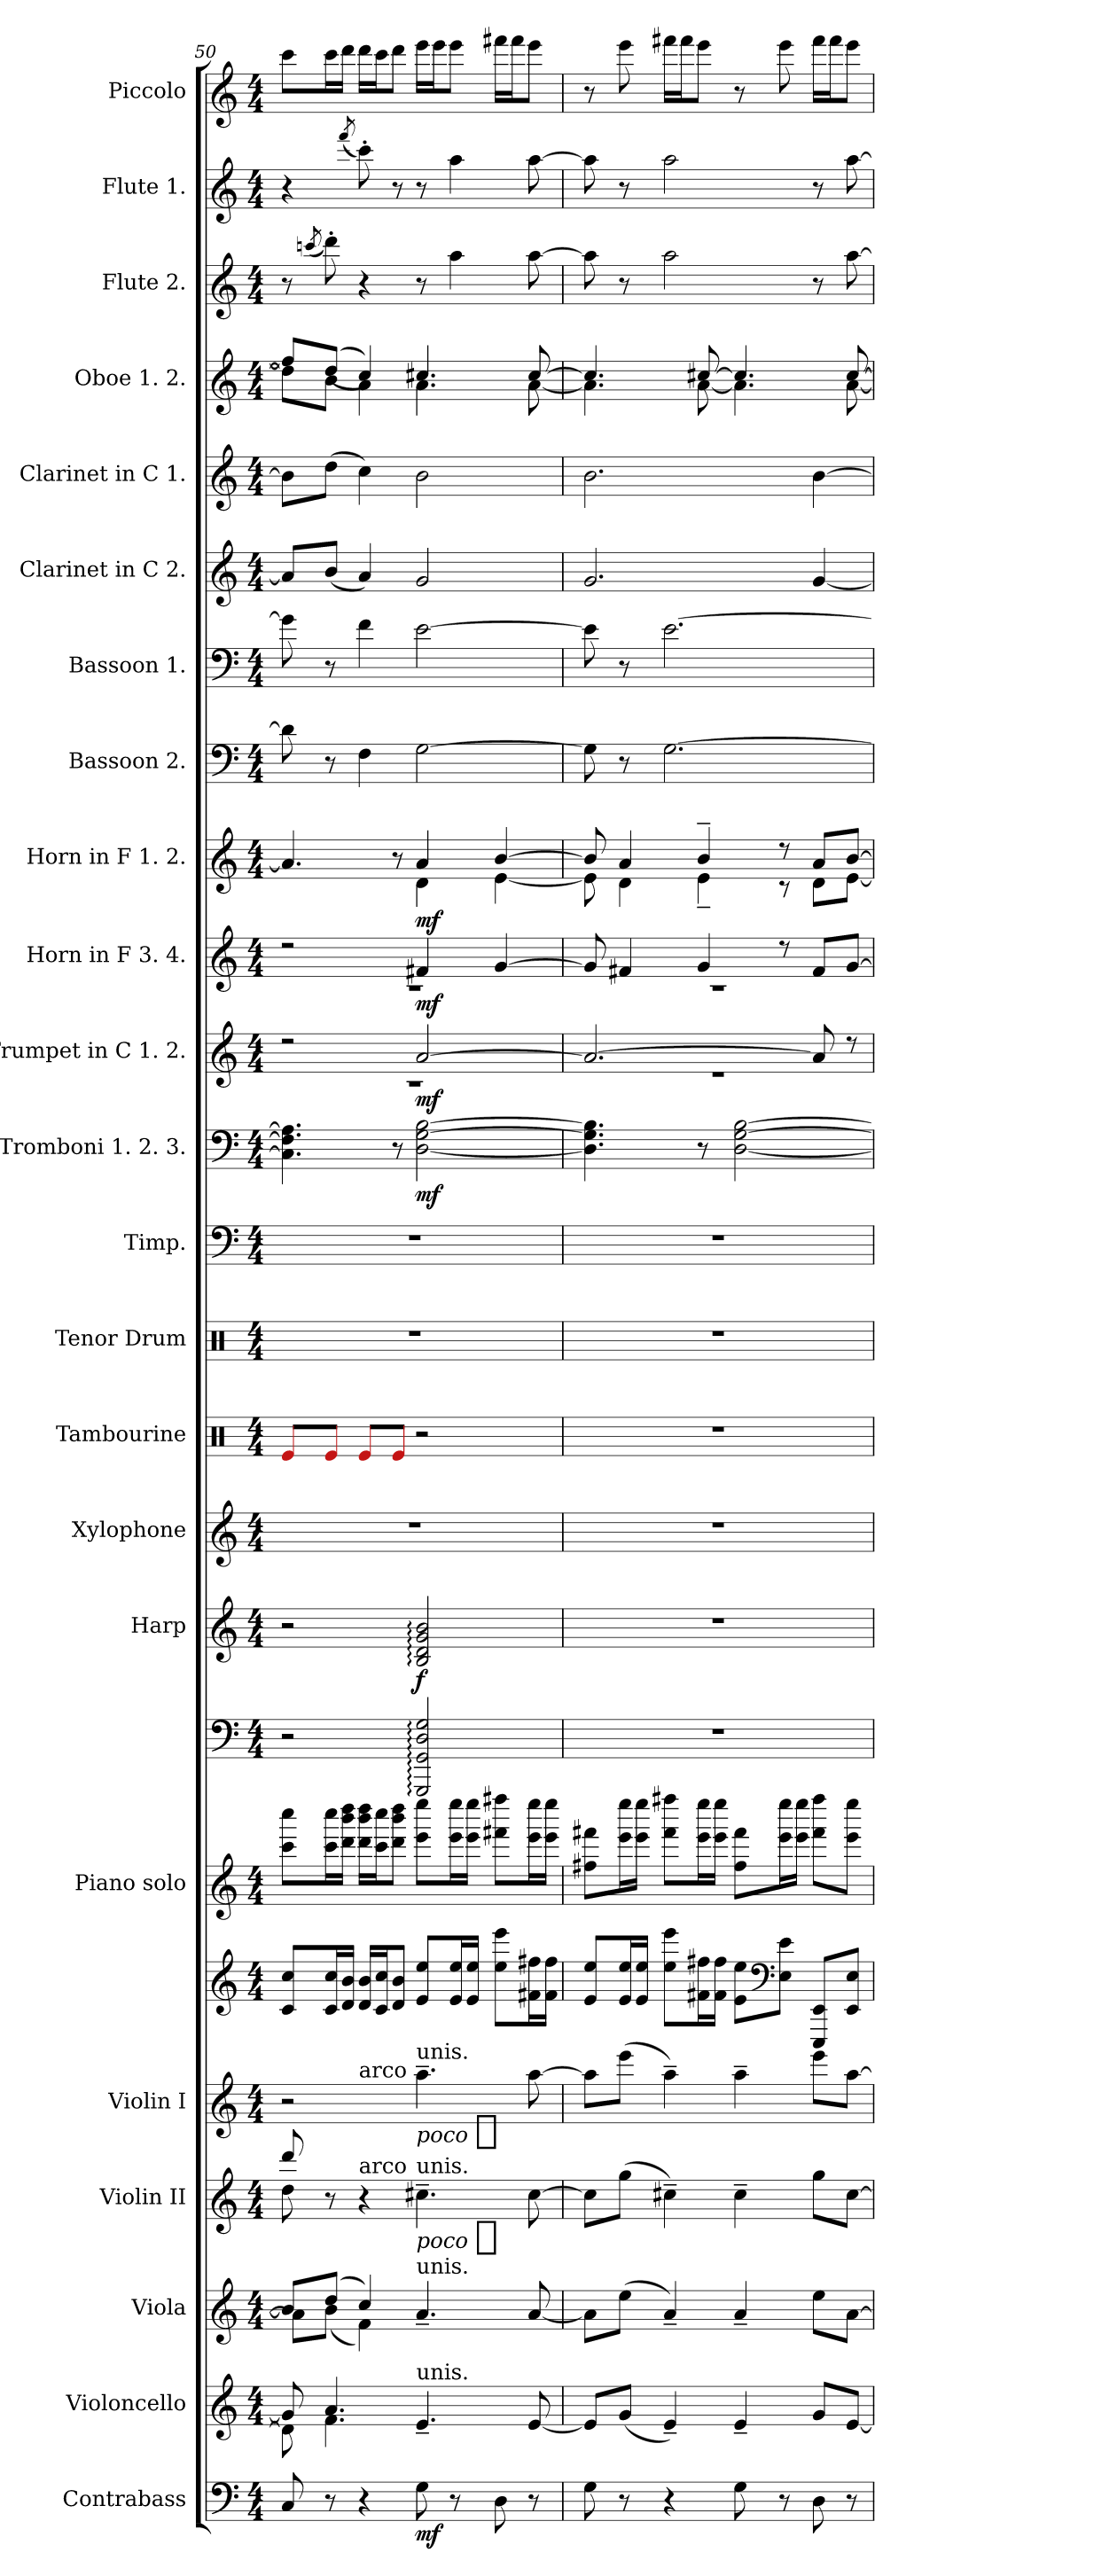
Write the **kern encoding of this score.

**kern	**dynam	**kern	**kern	**kern	**dynam	**kern	**dynam	**kern	**kern	**kern	**kern	**dynam	**kern	**kern	**kern	**kern	**kern	**dynam	**kern	**dynam	**kern	**dynam	**kern	**dynam	**kern	**kern	**kern	**kern	**kern	**kern	**kern	**kern
*part25	*part25	*part24	*part23	*part22	*part22	*part21	*part21	*part20	*part19	*part18	*part17	*part17	*part16	*part15	*part14	*part13	*part12	*part12	*part11	*part11	*part10	*part10	*part9	*part9	*part8	*part7	*part6	*part5	*part4	*part3	*part2	*part1
*staff25	*staff25	*staff24	*staff23	*staff22	*staff22	*staff21	*staff21	*staff20	*staff19	*staff18	*staff17	*staff17	*staff16	*staff15	*staff14	*staff13	*staff12	*staff12	*staff11	*staff11	*staff10	*staff10	*staff9	*staff9	*staff8	*staff7	*staff6	*staff5	*staff4	*staff3	*staff2	*staff1
*I"Contrabass	*	*I"Violoncello	*I"Viola	*I"Violin II	*	*I"Violin I	*	*	*I"Piano solo	*	*I"Harp	*	*I"Xylophone	*I"Tambourine	*I"Tenor Drum	*I"Timp.	*I"Tromboni 1. 2. 3.	*	*I"Trumpet in C 1. 2.	*	*I"Horn in F 3. 4.	*	*I"Horn in F 1. 2.	*	*I"Bassoon 2.	*I"Bassoon 1.	*I"Clarinet in C 2.	*I"Clarinet in C 1.	*I"Oboe 1. 2.	*I"Flute 2.	*I"Flute 1.	*I"Piccolo
*I'Cb.	*	*I'Vc.	*I'Vla.	*I'Vln. II	*	*I'Vln. I	*	*	*I'Pno.	*	*I'Hp.	*	*I'Xyl.	*I'Tbrine.	*I'T.Drum	*I'Timp	*I'Trb.1.2.3.	*	*I'Trp.1.2.	*	*I'Hn.3.4.	*	*I'Hn.1.2.	*	*I'Bsn.2.	*I'Bsn.1.	*I'Cl.2.	*I'Cl.1.	*I'Ob.1.2.	*I'Fl.2.	*I'Fl.1.	*I'Picc.
*clefF4	*	*clefG2	*clefG2	*clefG2	*	*clefG2	*	*clefG2	*clefG2	*clefF4	*clefG2	*	*clefG2	*clefX	*clefX	*clefF4	*clefF4	*	*clefG2	*	*clefG2	*	*clefG2	*	*clefF4	*clefF4	*clefG2	*clefG2	*clefG2	*clefG2	*clefG2	*clefG2
*ITrd7c12	*	*	*	*	*	*	*	*	*	*	*	*	*	*	*	*	*	*	*	*	*ITrd4c7	*	*ITrd4c7	*	*	*	*	*	*	*	*	*ITrd-7c-12
*k[]	*	*k[]	*k[]	*k[]	*	*k[]	*	*k[]	*k[]	*k[]	*k[]	*	*k[]	*k[]	*k[]	*k[]	*k[]	*	*k[]	*	*k[b-]	*	*	*	*k[]	*k[]	*k[]	*k[]	*k[]	*k[]	*k[]	*k[]
*C:	*	*C:	*C:	*C:	*	*C:	*	*C:	*C:	*C:	*C:	*	*C:	*C:	*C:	*C:	*C:	*	*C:	*	*F:	*	*	*	*C:	*C:	*C:	*C:	*C:	*C:	*C:	*C:
*M4/4	*	*M4/4	*M4/4	*M4/4	*	*M4/4	*	*M4/4	*M4/4	*M4/4	*M4/4	*	*M4/4	*M4/4	*M4/4	*M4/4	*M4/4	*	*M4/4	*	*M4/4	*	*M4/4	*	*M4/4	*M4/4	*M4/4	*M4/4	*M4/4	*M4/4	*M4/4	*M4/4
=50	=50	=50	=50	=50	=50	=50	=50	=50	=50	=50	=50	=50	=50	=50	=50	=50	=50	=50	=50	=50	=50	=50	=50	=50	=50	=50	=50	=50	=50	=50	=50	=50
*	*	*^	*^	*^	*	*^	*	*	*	*	*	*	*	*	*	*	*	*	*^	*	*^	*	*^	*	*	*	*	*	*^	*	*	*
8CC	.	8g]	8d]	8bL]	8aL]	8ddd	8dd	.	2r	4ryy	.	8c 8ccL	8ccc 8ccccL	2r	2r	.	1r	8eL	1r	1r	4.C] 4.F] 4.A]	.	2r	1rc	.	2r	1rc	.	4.d]	2ryy	.	8d]	8g]	8aL]	8bL]	8ffL]	8ddL]	8r	4r	8ccccL
.	.	.	.	.	.	.	.	.	.	.	.	.	.	.	.	.	.	.	.	.	.	.	.	.	.	.	.	.	.	.	.	.	.	.	.	.	.	(8qcccn	.	.
8r	.	4.a	4.f	(8ddJ	(8bJ	8r	8ryy	.	.	.	.	16c 16ccL	16ccc 16ccccL	.	.	.	.	8eJ	.	.	.	.	.	.	.	.	.	.	.	.	.	8r	8r	(8bJ	(8ddJ	(<(>8ddJ	8bJ	8ddd')	.	16ccccL
.	.	.	.	.	.	.	.	.	.	.	.	16d 16bJJ	16ddd 16bbb 16ddddJJ	.	.	.	.	.	.	.	.	.	.	.	.	.	.	.	.	.	.	.	.	.	.	.	.	.	.	16ddddJJ
.	.	.	.	.	.	.	.	.	.	.	.	.	.	.	.	.	.	.	.	.	.	.	.	.	.	.	.	.	.	.	.	.	.	.	.	.	.	.	(8qfff/	.
!	!	!	!	!	!	!	!	!	!	!LO:TX:a:t=arco	!	!	!	!	!	!	!	!	!	!	!	!	!	!	!	!	!	!	!	!	!	!	!	!	!	!	!	!	!	!
!	!	!	!	!	!	!LO:TX:a:t=arco	!	!	!	!	!	!	!	!	!	!	!	!	!	!	!	!	!	!	!	!	!	!	!	!	!	!	!	!	!	!	!	!	!	!
4r	.	.	.	4cc)	4f)	4r	4ryy	.	.	2.ryy	.	16d 16bLL	16ddd 16bbb 16ddddLL	.	.	.	.	8eL	.	.	.	.	.	.	.	.	.	.	.	.	.	4F	4f	4a)	4cc)	4cc))	4a	4r	8ccc')	16ddddLL
.	.	.	.	.	.	.	.	.	.	.	.	16c 16ccJ	16ccc 16ccccJ	.	.	.	.	.	.	.	.	.	.	.	.	.	.	.	.	.	.	.	.	.	.	.	.	.	.	16ccccJ
.	.	.	.	.	.	.	.	.	.	.	.	8d 8bJ	8ddd 8bbb 8ddddJ	.	.	.	.	8eJ	.	.	8r	.	.	.	.	.	.	.	8r	.	.	.	.	.	.	.	.	.	8r	8ddddJ
!	!	!	!	!	!	!	!	!	!LO:TX:a:t=unis.	!	!	!	!	!	!	!	!	!	!	!	!	!	!	!	!	!	!	!	!	!	!	!	!	!	!	!	!	!	!	!
!	!	!	!	!	!	!LO:TX:a:t=unis.	!	!	!	!	!	!	!	!	!	!	!	!	!	!	!	!	!	!	!	!	!	!	!	!	!	!	!	!	!	!	!	!	!	!
!	!	!	!	!LO:TX:a:t=unis.	!	!	!	!	!	!	!	!	!	!	!	!	!	!	!	!	!	!	!	!	!	!	!	!	!	!	!	!	!	!	!	!	!	!	!	!
!	!	!LO:TX:a:t=unis.	!	!	!	!	!	!	!	!	!	!	!	!	!	!	!	!	!	!	!	!	!	!	!	!	!	!	!	!	!	!	!	!	!	!	!	!	!	!
!	!	!	!	!	!	!	!	!LO:DY:t=poco %s	!	!	!LO:DY:t=poco %s	!	!	!	!	!	!	!	!	!	!	!	!	!	!	!	!	!	!	!	!	!	!	!	!	!	!	!	!	!
8GG	mf	4.e~	2ryy	4.a~	2ryy	4.cc#X~	2ryy	f	4.aa~	.	f	8e 8eeL	8eee 8eeeeL	2GGG: 2GG: 2D: 2G:	2B: 2d: 2g: 2b:	f	.	2r	.	.	[2D [2G [2B	mf	[2a	.	mf	4Bn	.	mf	4d	4G	mf	[2G	[2e	2g	2b	4.cc#X	4.a	8r	8r	16eeeeLL
.	.	.	.	.	.	.	.	.	.	.	.	.	.	.	.	.	.	.	.	.	.	.	.	.	.	.	.	.	.	.	.	.	.	.	.	.	.	.	.	16eeeeJ
8r	.	.	.	.	.	.	.	.	.	.	.	16e 16eeL	16eee 16eeeeL	.	.	.	.	.	.	.	.	.	.	.	.	.	.	.	.	.	.	.	.	.	.	.	.	4aa	4aa	8eeeeJ
.	.	.	.	.	.	.	.	.	.	.	.	16e 16eeJJ	16eee 16eeeeJJ	.	.	.	.	.	.	.	.	.	.	.	.	.	.	.	.	.	.	.	.	.	.	.	.	.	.	.
8DD	.	.	.	.	.	.	.	.	.	.	.	8ee 8eeeL	8fff#X 8ffff#XL	.	.	.	.	.	.	.	.	.	.	.	.	[4c	.	.	[4e	[4A	.	.	.	.	.	.	.	.	.	16ffff#XLL
.	.	.	.	.	.	.	.	.	.	.	.	.	.	.	.	.	.	.	.	.	.	.	.	.	.	.	.	.	.	.	.	.	.	.	.	.	.	.	.	16ffff#J
8r	.	[8e	.	[8a	.	[8cc#	.	.	[8aa	.	.	16f#X 16ff#XL	16eee 16eeeeL	.	.	.	.	.	.	.	.	.	.	.	.	.	.	.	.	.	.	.	.	.	.	[8cc#	[8a	[8aa	[8aa	8eeeeJ
.	.	.	.	.	.	.	.	.	.	.	.	16f# 16ff#JJ	16eee 16eeeeJJ	.	.	.	.	.	.	.	.	.	.	.	.	.	.	.	.	.	.	.	.	.	.	.	.	.	.	.
*	*	*v	*v	*	*	*v	*v	*	*v	*v	*	*	*	*	*	*	*	*	*	*	*	*	*	*	*	*	*	*	*	*	*	*	*	*	*	*	*	*	*	*
*	*	*	*v	*v	*	*	*	*	*	*	*	*	*	*	*	*	*	*	*	*	*	*	*	*	*	*	*	*	*	*	*	*	*	*	*	*	*
=51	=51	=51	=51	=51	=51	=51	=51	=51	=51	=51	=51	=51	=51	=51	=51	=51	=51	=51	=51	=51	=51	=51	=51	=51	=51	=51	=51	=51	=51	=51	=51	=51	=51	=51	=51	=51
8GG	.	8eL]	8aL]	8cc#L]	.	8aaL]	.	8e 8eeL	8ff#X 8fff#XL	1r	1r	.	1r	1r	1r	1r	4.D] 4.G] 4.B]	.	2.a_	1r	.	8c]	1r	.	8e]	8A]	.	8G]	8e]	2.g	2.b	4.cc#]	4.a]	8aa]	8aa]	8r
8r	.	(8gJ	(8eeJ	(8ggJ	.	(8eeeJ	.	16e 16eeL	16eee 16eeeeL	.	.	.	.	.	.	.	.	.	.	.	.	4Bn	.	.	4d	4G	.	8r	8r	.	.	.	.	8r	8r	8eeee
.	.	.	.	.	.	.	.	16e 16eeJJ	16eee 16eeeeJJ	.	.	.	.	.	.	.	.	.	.	.	.	.	.	.	.	.	.	.	.	.	.	.	.	.	.	.
4r	.	4e~)	4a~)	4cc#X~)	.	4aa~)	.	8ee 8eeeL	8fff# 8ffff#XL	.	.	.	.	.	.	.	.	.	.	.	.	.	.	.	.	.	.	[2.G	[2.e	.	.	.	.	2aa	2aa	16ffff#XLL
.	.	.	.	.	.	.	.	.	.	.	.	.	.	.	.	.	.	.	.	.	.	.	.	.	.	.	.	.	.	.	.	.	.	.	.	16ffff#J
.	.	.	.	.	.	.	.	16f#X 16ff#XL	16eee 16eeeeL	.	.	.	.	.	.	.	8r	.	.	.	.	4c	.	.	4e~	4A~	.	.	.	.	.	[8cc#X	[8a	.	.	8eeeeJ
.	.	.	.	.	.	.	.	16f# 16ff#JJ	16eee 16eeeeJJ	.	.	.	.	.	.	.	.	.	.	.	.	.	.	.	.	.	.	.	.	.	.	.	.	.	.	.
8GG	.	4e~	4a~	4cc#~	.	4aa~	.	8e 8eeL	8ff# 8fff#L	.	.	.	.	.	.	.	[2D [2G [2B	.	.	.	.	.	.	.	.	.	.	.	.	.	.	4.cc#]	4.a]	.	.	8r
*	*	*	*	*	*	*	*	*clefF4	*	*	*	*	*	*	*	*	*	*	*	*	*	*	*	*	*	*	*	*	*	*	*	*	*	*	*	*
8r	.	.	.	.	.	.	.	8E 8eJ	16eee 16eeeeL	.	.	.	.	.	.	.	.	.	.	.	.	8r	.	.	8r	8r	.	.	.	.	.	.	.	.	.	8eeee
.	.	.	.	.	.	.	.	.	16eee 16eeeeJJ	.	.	.	.	.	.	.	.	.	.	.	.	.	.	.	.	.	.	.	.	.	.	.	.	.	.	.
8DD	.	8gL	8eeL	8ggL	.	8eeeL	.	8EEE 8EEL	8fff# 8ffff#L	.	.	.	.	.	.	.	.	.	8a]	.	.	8BL	.	.	8dL	8GL	.	.	.	[4g	[4b	.	.	8r	8r	16ffff#LL
.	.	.	.	.	.	.	.	.	.	.	.	.	.	.	.	.	.	.	.	.	.	.	.	.	.	.	.	.	.	.	.	.	.	.	.	16ffff#J
8r	.	[8eJ	[8aJ	[8cc#J	.	[8aaJ	.	8EE 8EJ	8eee 8eeeeJ	.	.	.	.	.	.	.	.	.	8r	.	.	[8cJ	.	.	[8eJ	[8AJ	.	.	.	.	.	[8cc#	[8a	[8aa	[8aa	8eeeeJ
*	*	*	*	*	*	*	*	*	*	*	*	*	*	*	*	*	*	*	*v	*v	*	*	*	*	*v	*v	*	*	*	*	*	*v	*v	*	*	*
*	*	*	*	*	*	*	*	*	*	*	*	*	*	*	*	*	*	*	*	*	*v	*v	*	*	*	*	*	*	*	*	*	*	*
=	=	=	=	=	=	=	=	=	=	=	=	=	=	=	=	=	=	=	=	=	=	=	=	=	=	=	=	=	=	=	=	=
*-	*-	*-	*-	*-	*-	*-	*-	*-	*-	*-	*-	*-	*-	*-	*-	*-	*-	*-	*-	*-	*-	*-	*-	*-	*-	*-	*-	*-	*-	*-	*-	*-
